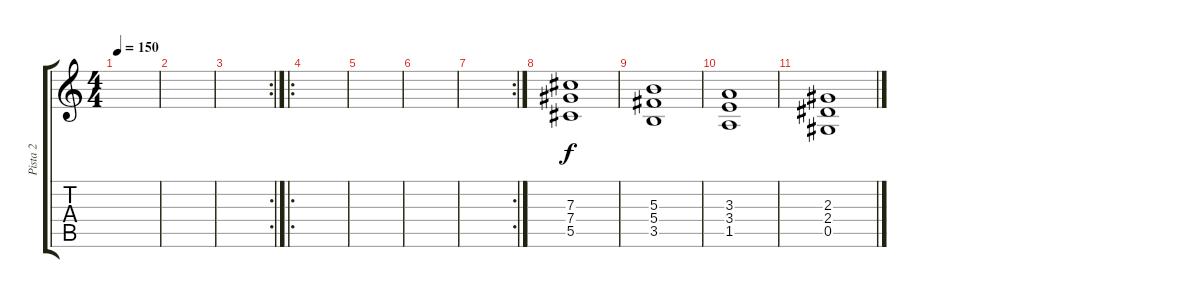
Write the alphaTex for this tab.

\track ("Pista 2" "Pista 2") {instrument distortionguitar}
\staff {score tabs}
\tuning (Eb4 Bb3 Gb3 Db3 Ab2 Eb2) {hide}
\ts (4 4)
\tempo 150
\clef g2
\ks c
|
|
\rc 2
|
\ro
|
|
|
\rc 2
|
(7.3 7.4 5.5).1 |
(5.3 5.4 3.5).1 |
(3.3 3.4 1.5).1 |
(2.3 2.4 0.5).1
